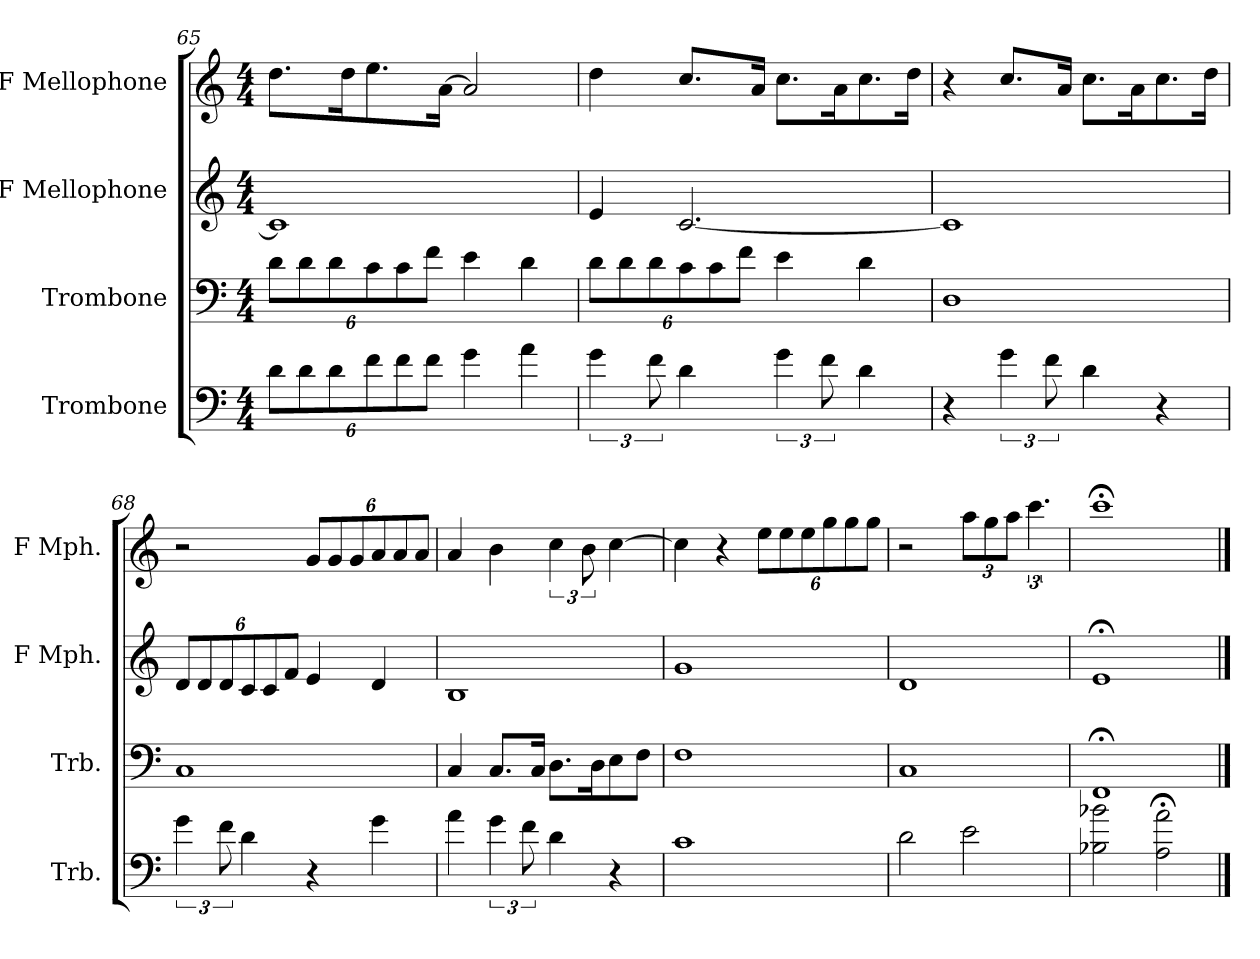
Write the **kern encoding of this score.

**kern	**kern	**kern	**kern
*part4	*part3	*part2	*part1
*staff4	*staff3	*staff2	*staff1
*I"Trombone	*I"Trombone	*I"F Mellophone	*I"F Mellophone
*I'Trb.	*I'Trb.	*I'F Mph.	*I'F Mph.
*clefF4	*clefF4	*clefG2	*clefG2
*	*	*ITrd4c7	*ITrd4c7
*k[]	*k[]	*k[b-]	*k[b-]
*C:	*C:	*F:	*F:
*M4/4	*M4/4	*M4/4	*M4/4
*Xbrackettup	*Xbrackettup	*	*
=65	=65	=65	=65
12d\L	12d\L	1F]	8.g\L
12d\	12d\	.	.
12d\	12d\	.	.
.	.	.	16g\K
12f\	12c\	.	8.a\
12f\	12c\	.	.
12f\J	12f\J	.	.
.	.	.	[16d\Jk
4g\	4e\	.	2d/]
4a\	4d\	.	.
!!LO:LB:g=z
=66	=66	=66	=66
*brackettup	*	*	*
6g\	12d\L	4A/	4g\
.	12d\	.	.
12f\	12d\	.	.
4d\	12c\	[2.F/	8.f/L
.	12c\	.	.
.	12f\J	.	.
.	.	.	16d/Jk
6g\	4e\	.	8.f\L
12f\	.	.	.
.	.	.	16d\K
4d\	4d\	.	8.f\
.	.	.	16g\Jk
=67	=67	=67	=67
4r	1D	1F]	4r
6g\	.	.	8.f/L
12f\	.	.	.
.	.	.	16d/Jk
4d\	.	.	8.f\L
.	.	.	16d\K
4r	.	.	8.f\
.	.	.	16g\Jk
=68	=68	=68	=68
*	*	*Xbrackettup	*
6g\	1C	12G/L	2r
.	.	12G/	.
12f\	.	12G/	.
4d\	.	12F/	.
.	.	12F/	.
.	.	12B-/J	.
*	*	*	*Xbrackettup
4r	.	4A/	12c/L
.	.	.	12c/
.	.	.	12c/
4g\	.	4G/	12d/
.	.	.	12d/
.	.	.	12d/J
=69	=69	=69	=69
4a\	4C/	1E	4d/
6g\	8.C/L	.	4e\
12f\	.	.	.
.	16C/Jk	.	.
*	*	*	*brackettup
4d\	8.D\L	.	6f\
.	.	.	12e\
.	16D\K	.	.
4r	8E\	.	[4f\
.	8F\J	.	.
!!LO:PB:g=z
=70	=70	=70	=70
1c	1F	1c	4f\]
.	.	.	4r
*	*	*	*Xbrackettup
.	.	.	12a\L
.	.	.	12a\
.	.	.	12a\
.	.	.	12cc\
.	.	.	12cc\
.	.	.	12cc\J
=71	=71	=71	=71
2d\	1C	1G	2r
*	*	*	*brackettup
2e\	.	.	12dd\L
.	.	.	12cc\
.	.	.	12dd\J
.	.	.	6.ff\
=72	=72	=72	=72
2B-X\ 2b-X\	1FF;<	1A;<	1ff;<
2A\;< 2a\;<	.	.	.
==	==	==	==
*-	*-	*-	*-
